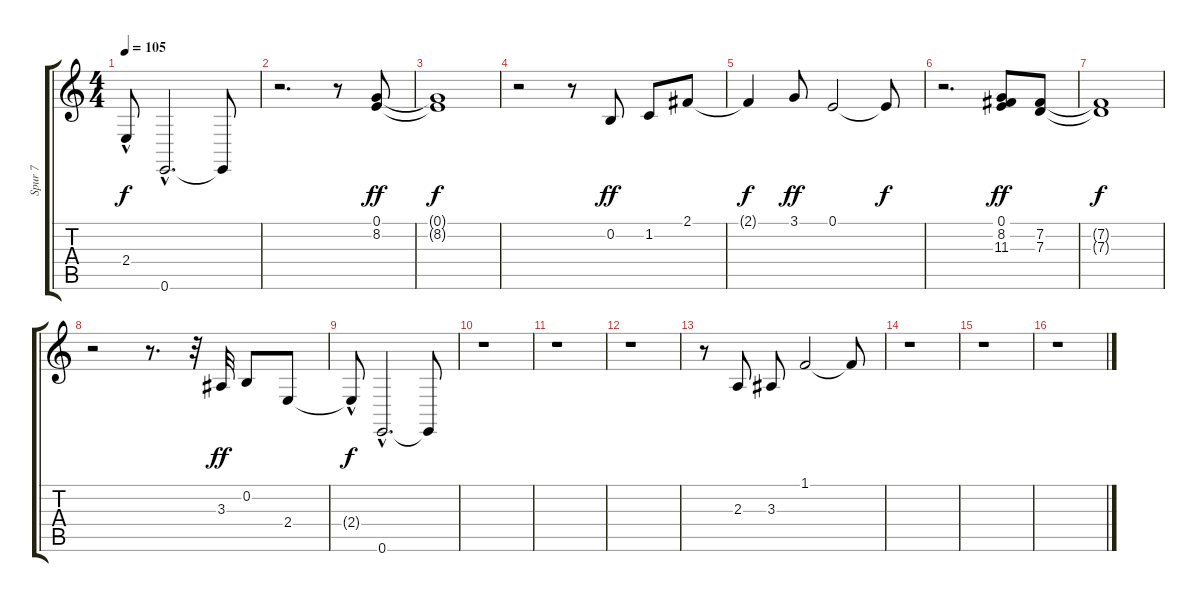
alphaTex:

\track ("Spur 7" "Spur 7") {instrument acousticgrandpiano}
\staff {score tabs}
\tuning (E4 B3 G3 D3 A2 E2) {hide}
\ts (4 4)
\tempo 105
\clef g2
\ks c
2.4{hac t}.8{dy f} 0.6{hac}.2{d} 0.6{t}.8 |
r.2{d} r.8 (0.1 8.2).8{dy ff} |
(0.1{t} 8.2{t}).1{dy f} |
r.2 r.8 0.2.8{dy ff} 1.2.8 2.1.8 |
2.1{t}.4{dy f} 3.1.8{dy ff} 0.1.2 0.1{t}.8{dy f} |
r.2{d} (0.1 8.2 11.3).8{dy ff} (7.2 7.3).8 |
(7.2{t} 7.3{t}).1{dy f} |
r.2 r.8{d} r.32 3.3.32{dy ff volume 14 balance 8} 0.2.8 2.4.8 |
2.4{hac t}.8{dy f} 0.6{hac}.2{d} 0.6{t}.8 |
r.1 |
r.1 |
r.1 |
r.8 2.3.8{balance 13} 3.3.8{balance 13} 1.1.2{balance 9} 1.1{t}.8 |
r.1 |
r.1 |
r.1
